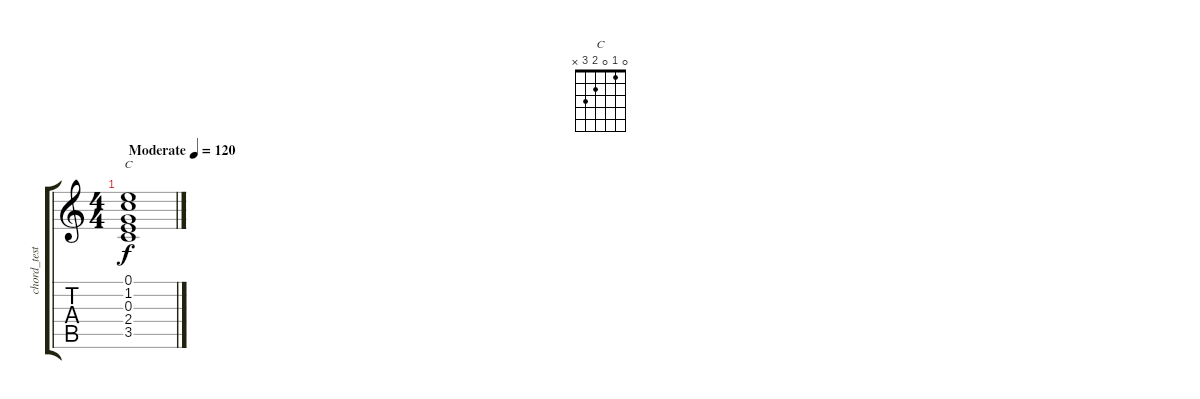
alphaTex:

\track ("chord_test" "chord_test") {instrument acousticguitarsteel}
\staff {score tabs}
\tuning (E4 B3 G3 D3 A2 E2) {hide}
\chord ("C" 0 1 0 2 3 x)
\ts (4 4)
\tempo (120 "Moderate")
\clef g2
\ks c
(0.1 1.2 0.3 2.4 3.5).1{ch "C" dy f instrument acousticguitarsteel}
